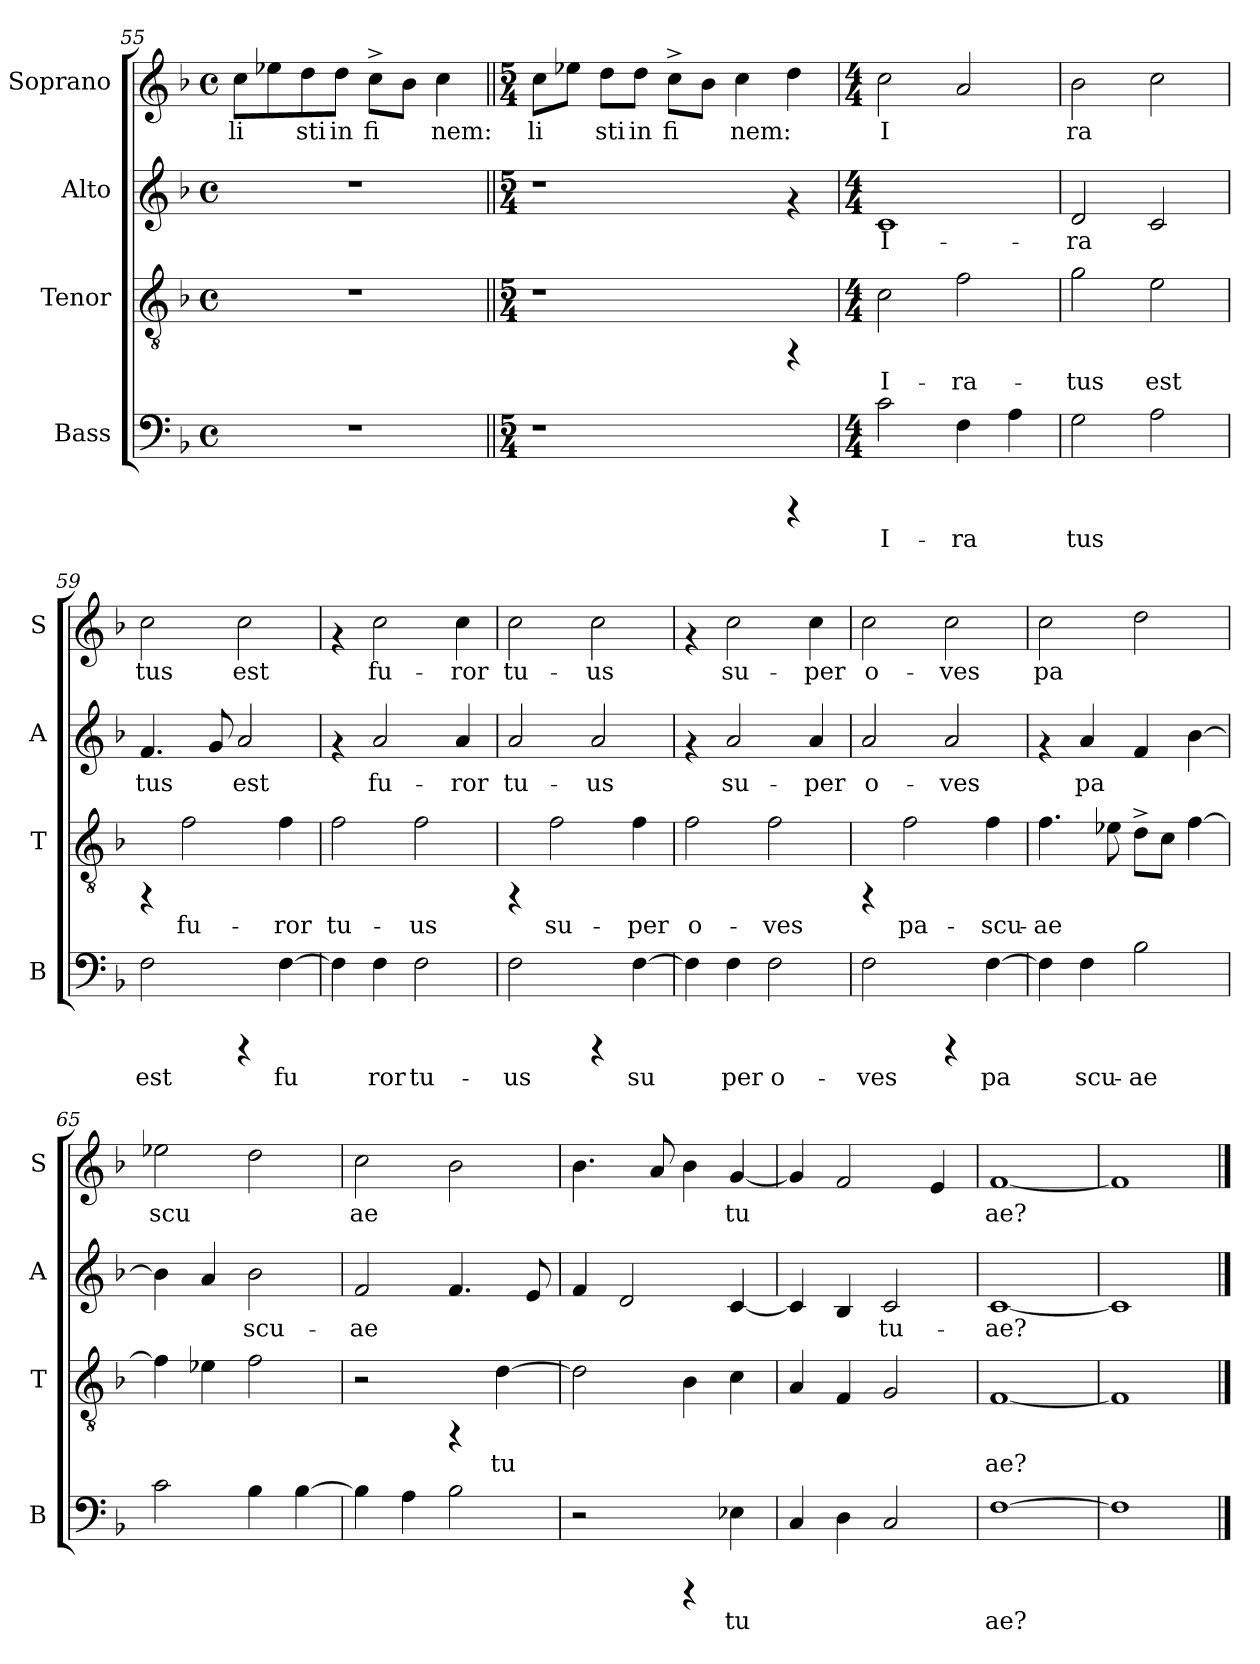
**kern	**text	**kern	**text	**kern	**text	**kern	**text
*part4	*part4	*part3	*part3	*part2	*part2	*part1	*part1
*staff4	*staff4	*staff3	*staff3	*staff2	*staff2	*staff1	*staff1
*I"Bass	*	*I"Tenor	*	*I"Alto	*	*I"Soprano	*
*I'B	*	*I'T	*	*I'A	*	*I'S	*
*clefF4	*	*clefGv2	*	*clefG2	*	*clefG2	*
*k[b-]	*	*k[b-]	*	*k[b-]	*	*k[b-]	*
*F:	*	*F:	*	*F:	*	*F:	*
*M4/4	*	*M4/4	*	*M4/4	*	*M4/4	*
*met(c)	*	*met(c)	*	*met(c)	*	*met(c)	*
=55	=55	=55	=55	=55	=55	=55	=55
!	!	!	!	!	!	!	!LO:LY:b:cj
1r	.	1r	.	1r	.	8cc\L	-li-
!	!	!	!	!	!	!	!LO:LY:b:cj
.	.	.	.	.	.	8ee-X\	--
!	!	!	!	!	!	!	!LO:LY:b:cj
.	.	.	.	.	.	8dd\	-sti
!	!	!	!	!	!	!	!LO:LY:b:cj
.	.	.	.	.	.	8dd\J	in
!	!	!	!	!	!	!	!LO:LY:b:cj
.	.	.	.	.	.	8cc^<\L	fi-
!	!	!	!	!	!	!	!LO:LY:b:cj
.	.	.	.	.	.	8b-\J	--
!	!	!	!	!	!	!	!LO:LY:b:cj
.	.	.	.	.	.	4cc\	-nem:
=56||	=56||	=56||	=56||	=56||	=56||	=56||	=56||
*M5/4	*	*M5/4	*	*M5/4	*	*M5/4	*
!	!	!	!	!	!	!	!LO:LY:b:cj
1r	.	1r	.	1r	.	8cc\L	li-
!	!	!	!	!	!	!	!LO:LY:b:cj
.	.	.	.	.	.	8ee-X\J	--
!	!	!	!	!	!	!	!LO:LY:b:cj
.	.	.	.	.	.	8dd\L	-sti
!	!	!	!	!	!	!	!LO:LY:b:cj
.	.	.	.	.	.	8dd\J	in
!	!	!	!	!	!	!	!LO:LY:b:cj
.	.	.	.	.	.	8cc^<\L	fi-
!	!	!	!	!	!	!	!LO:LY:b:cj
.	.	.	.	.	.	8b-\J	--
!	!	!	!	!	!	!	!LO:LY:b:cj
.	.	.	.	.	.	4cc\	-nem:
!	!	!	!	!	!	!	!LO:LY:b:cj
4rCCC	.	4rFF	.	4rf	.	4dd\	.
=57	=57	=57	=57	=57	=57	=57	=57
*M4/4	*	*M4/4	*	*M4/4	*	*M4/4	*
!	!LO:LY:b:cj	!	!LO:LY:b:cj	!	!LO:LY:b:cj	!	!LO:LY:b:cj
2c\	I-	2c\	I-	1c	I-	2cc\	I-
!	!LO:LY:b:cj	!	!LO:LY:b:cj	!	!	!	!LO:LY:b:cj
4F\	-ra-	2f\	-ra-	.	.	2a/	--
!	!LO:LY:b:cj	!	!	!	!	!	!
4A\	--	.	.	.	.	.	.
=58	=58	=58	=58	=58	=58	=58	=58
!	!LO:LY:b:cj	!	!LO:LY:b:cj	!	!LO:LY:b:cj	!	!LO:LY:b:cj
2G\	-tus	2g\	-tus	2d/	-ra-	2b-\	-ra-
!	!LO:LY:b:cj	!	!LO:LY:b:cj	!	!LO:LY:b:cj	!	!LO:LY:b:cj
2A\	.	2e\	est	2c/	--	2cc\	--
!!LO:LB:g=z
=59	=59	=59	=59	=59	=59	=59	=59
!	!LO:LY:b:cj	!	!	!	!LO:LY:b:cj	!	!LO:LY:b:cj
2F\	est	4rFF	.	4.f/	-tus	2cc\	-tus
!	!	!	!LO:LY:b:cj	!	!	!	!
.	.	2f\	fu-	.	.	.	.
!	!	!	!	!	!LO:LY:b:cj	!	!
.	.	.	.	8g/	.	.	.
!	!	!	!	!	!LO:LY:b:cj	!	!LO:LY:b:cj
4rCCC	.	.	.	2a/	est	2cc\	est
!	!LO:LY:b:cj	!	!LO:LY:b:cj	!	!	!	!
[>4F\	fu-	4f\	-ror	.	.	.	.
=60	=60	=60	=60	=60	=60	=60	=60
!	!LO:LY:b:cj	!	!LO:LY:b:cj	!	!	!	!
4F\]	--	2f\	tu-	4rf	.	4rf	.
!	!LO:LY:b:cj	!	!	!	!LO:LY:b:cj	!	!LO:LY:b:cj
4F\	-ror	.	.	2a/	fu-	2cc\	fu-
!	!LO:LY:b:cj	!	!LO:LY:b:cj	!	!	!	!
2F\	tu-	2f\	-us	.	.	.	.
!	!	!	!	!	!LO:LY:b:cj	!	!LO:LY:b:cj
.	.	.	.	4a/	-ror	4cc\	-ror
=61	=61	=61	=61	=61	=61	=61	=61
!	!LO:LY:b:cj	!	!	!	!LO:LY:b:cj	!	!LO:LY:b:cj
2F\	-us	4rFF	.	2a/	tu-	2cc\	tu-
!	!	!	!LO:LY:b:cj	!	!	!	!
.	.	2f\	su-	.	.	.	.
!	!	!	!	!	!LO:LY:b:cj	!	!LO:LY:b:cj
4rCCC	.	.	.	2a/	-us	2cc\	-us
!	!LO:LY:b:cj	!	!LO:LY:b:cj	!	!	!	!
[>4F\	su-	4f\	-per	.	.	.	.
=62	=62	=62	=62	=62	=62	=62	=62
!	!LO:LY:b:cj	!	!LO:LY:b:cj	!	!	!	!
4F\]	--	2f\	o-	4rf	.	4rf	.
!	!LO:LY:b:cj	!	!	!	!LO:LY:b:cj	!	!LO:LY:b:cj
4F\	-per	.	.	2a/	su-	2cc\	su-
!	!LO:LY:b:cj	!	!LO:LY:b:cj	!	!	!	!
2F\	o-	2f\	-ves	.	.	.	.
!	!	!	!	!	!LO:LY:b:cj	!	!LO:LY:b:cj
.	.	.	.	4a/	-per	4cc\	-per
=63	=63	=63	=63	=63	=63	=63	=63
!	!LO:LY:b:cj	!	!	!	!LO:LY:b:cj	!	!LO:LY:b:cj
2F\	-ves	4rFF	.	2a/	o-	2cc\	o-
!	!	!	!LO:LY:b:cj	!	!	!	!
.	.	2f\	pa-	.	.	.	.
!	!	!	!	!	!LO:LY:b:cj	!	!LO:LY:b:cj
4rCCC	.	.	.	2a/	-ves	2cc\	-ves
!	!LO:LY:b:cj	!	!LO:LY:b:cj	!	!	!	!
[>4F\	pa-	4f\	-scu-	.	.	.	.
=64	=64	=64	=64	=64	=64	=64	=64
!	!LO:LY:b:cj	!	!LO:LY:b:cj	!	!	!	!LO:LY:b:cj
4F\]	--	4.f\	-ae	4rf	.	2cc\	pa-
!	!LO:LY:b:cj	!	!	!	!LO:LY:b:cj	!	!
4F\	-scu-	.	.	4a/	pa-	.	.
!	!	!	!LO:LY:b:cj	!	!	!	!
.	.	8e-X\	.	.	.	.	.
!	!LO:LY:b:cj	!	!LO:LY:b:cj	!	!LO:LY:b:cj	!	!LO:LY:b:cj
2B-\	-ae	8d^<\L	.	4f/	--	2dd\	--
!	!	!	!LO:LY:b:cj	!	!	!	!
.	.	8c\J	.	.	.	.	.
!	!	!	!LO:LY:b:cj	!	!LO:LY:b:cj	!	!
.	.	[<4f\	.	[<4b-\	--	.	.
!!LO:PB:g=z
=65	=65	=65	=65	=65	=65	=65	=65
!	!LO:LY:b:cj	!	!LO:LY:b:cj	!	!LO:LY:b:cj	!	!LO:LY:b:cj
2c\	.	4f\]	.	4b-\]	--	2ee-X\	-scu-
!	!	!	!LO:LY:b:cj	!	!LO:LY:b:cj	!	!
.	.	4e-X\	.	4a/	--	.	.
!	!LO:LY:b:cj	!	!LO:LY:b:cj	!	!LO:LY:b:cj	!	!LO:LY:b:cj
4B-\	.	2f\	.	2b-\	-scu-	2dd\	--
!	!LO:LY:b:cj	!	!	!	!	!	!
[>4B-\	.	.	.	.	.	.	.
=66	=66	=66	=66	=66	=66	=66	=66
!	!LO:LY:b:cj	!	!	!	!LO:LY:b:cj	!	!LO:LY:b:cj
4B-\]	.	2r	.	2f/	-ae	2cc\	-ae
!	!LO:LY:b:cj	!	!	!	!	!	!
4A\	.	.	.	.	.	.	.
!	!LO:LY:b:cj	!	!	!	!LO:LY:b:cj	!	!LO:LY:b:cj
2B-\	.	4rFF	.	4.f/	.	2b-\	.
!	!	!	!LO:LY:b:cj	!	!	!	!
.	.	[>4d\	tu-	.	.	.	.
!	!	!	!	!	!LO:LY:b:cj	!	!
.	.	.	.	8e/	.	.	.
=67	=67	=67	=67	=67	=67	=67	=67
!	!	!	!LO:LY:b:cj	!	!LO:LY:b:cj	!	!LO:LY:b:cj
2r	.	2d\]	--	4f/	.	4.b-\	.
!	!	!	!	!	!LO:LY:b:cj	!	!
.	.	.	.	2d/	.	.	.
!	!	!	!	!	!	!	!LO:LY:b:cj
.	.	.	.	.	.	8a/	.
!	!	!	!LO:LY:b:cj	!	!	!	!LO:LY:b:cj
4rCCC	.	4B-\	--	.	.	4b-\	.
!	!LO:LY:b:cj	!	!LO:LY:b:cj	!	!LO:LY:b:cj	!	!LO:LY:b:cj
4E-X\	tu-	4c\	--	[<4c/	.	[<4g/	tu-
=68	=68	=68	=68	=68	=68	=68	=68
!	!LO:LY:b:cj	!	!LO:LY:b:cj	!	!LO:LY:b:cj	!	!LO:LY:b:cj
4C/	--	4A/	--	4c/]	.	4g/]	--
!	!LO:LY:b:cj	!	!LO:LY:b:cj	!	!LO:LY:b:cj	!	!LO:LY:b:cj
4D\	--	4F/	--	4B-/	.	2f/	--
!	!LO:LY:b:cj	!	!LO:LY:b:cj	!	!LO:LY:b:cj	!	!
2C/	--	2G/	--	2c/	tu-	.	.
!	!	!	!	!	!	!	!LO:LY:b:cj
.	.	.	.	.	.	4e/	--
=69	=69	=69	=69	=69	=69	=69	=69
!	!LO:LY:b:cj	!	!LO:LY:b:cj	!	!LO:LY:b:cj	!	!LO:LY:b:cj
[>1F	-ae?	[<1F	-ae?	[<1c	-ae?	[<1f	-ae?
=70	=70	=70	=70	=70	=70	=70	=70
!	!LO:LY:b:cj	!	!LO:LY:b:cj	!	!LO:LY:b:cj	!	!LO:LY:b:cj
1F]	.	1F]	.	1c]	.	1f]	.
==	==	==	==	==	==	==	==
*-	*-	*-	*-	*-	*-	*-	*-
